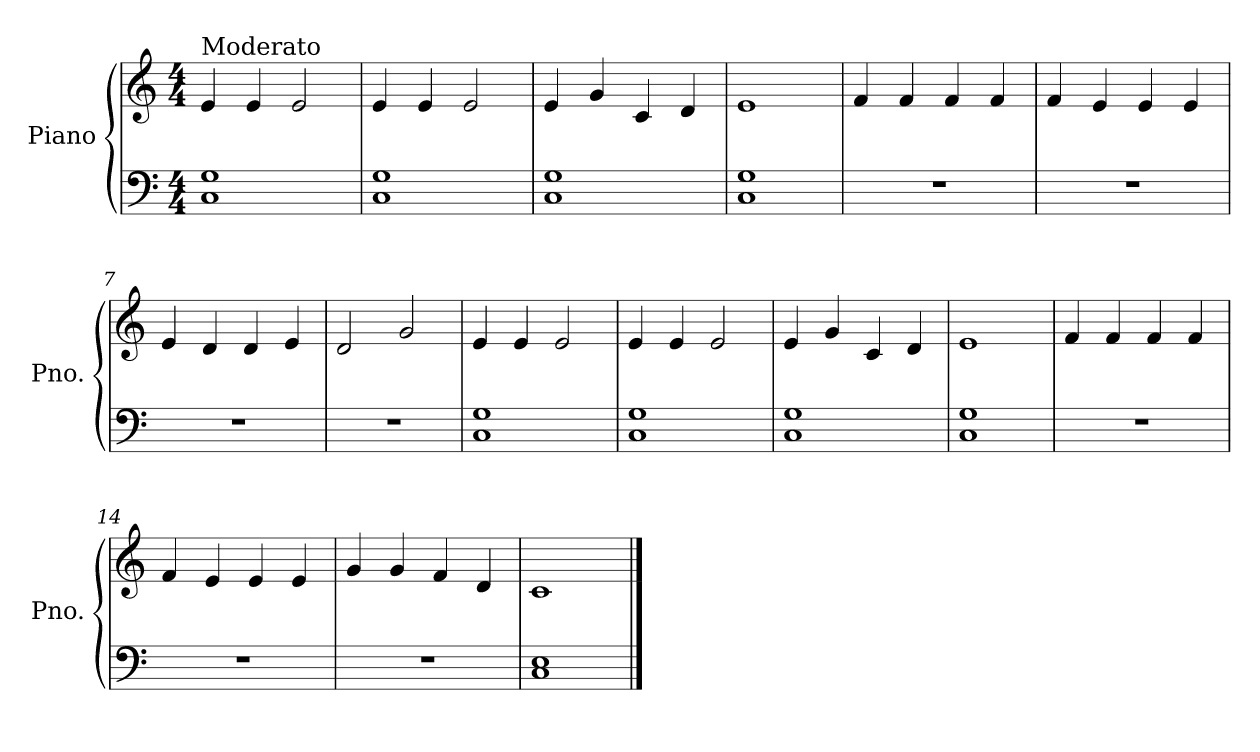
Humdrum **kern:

**kern	**kern
*part1	*part1
*staff2	*staff1
*I"Piano	*
*I'Pno.	*
*clefF4	*clefG2
*k[]	*k[]
*M4/4	*M4/4
=1	=1
!	!LO:TX:a:t=Moderato
1C 1G	4e/
.	4e/
.	2e/
=2	=2
1C 1G	4e/
.	4e/
.	2e/
=3	=3
1C 1G	4e/
.	4g/
.	4c/
.	4d/
=4	=4
1C 1G	1e
!!LO:LB:g=z
=5	=5
1r	4f/
.	4f/
.	4f/
.	4f/
=6	=6
1r	4f/
.	4e/
.	4e/
.	4e/
=7	=7
1r	4e/
.	4d/
.	4d/
.	4e/
=8	=8
1r	2d/
.	2g/
!!LO:LB:g=z
=9	=9
1C 1G	4e/
.	4e/
.	2e/
=10	=10
1C 1G	4e/
.	4e/
.	2e/
=11	=11
1C 1G	4e/
.	4g/
.	4c/
.	4d/
=12	=12
1C 1G	1e
!!LO:LB:g=z
=13	=13
1r	4f/
.	4f/
.	4f/
.	4f/
=14	=14
1r	4f/
.	4e/
.	4e/
.	4e/
=15	=15
1r	4g/
.	4g/
.	4f/
.	4d/
=16	=16
1C 1E	1c
==	==
*-	*-
